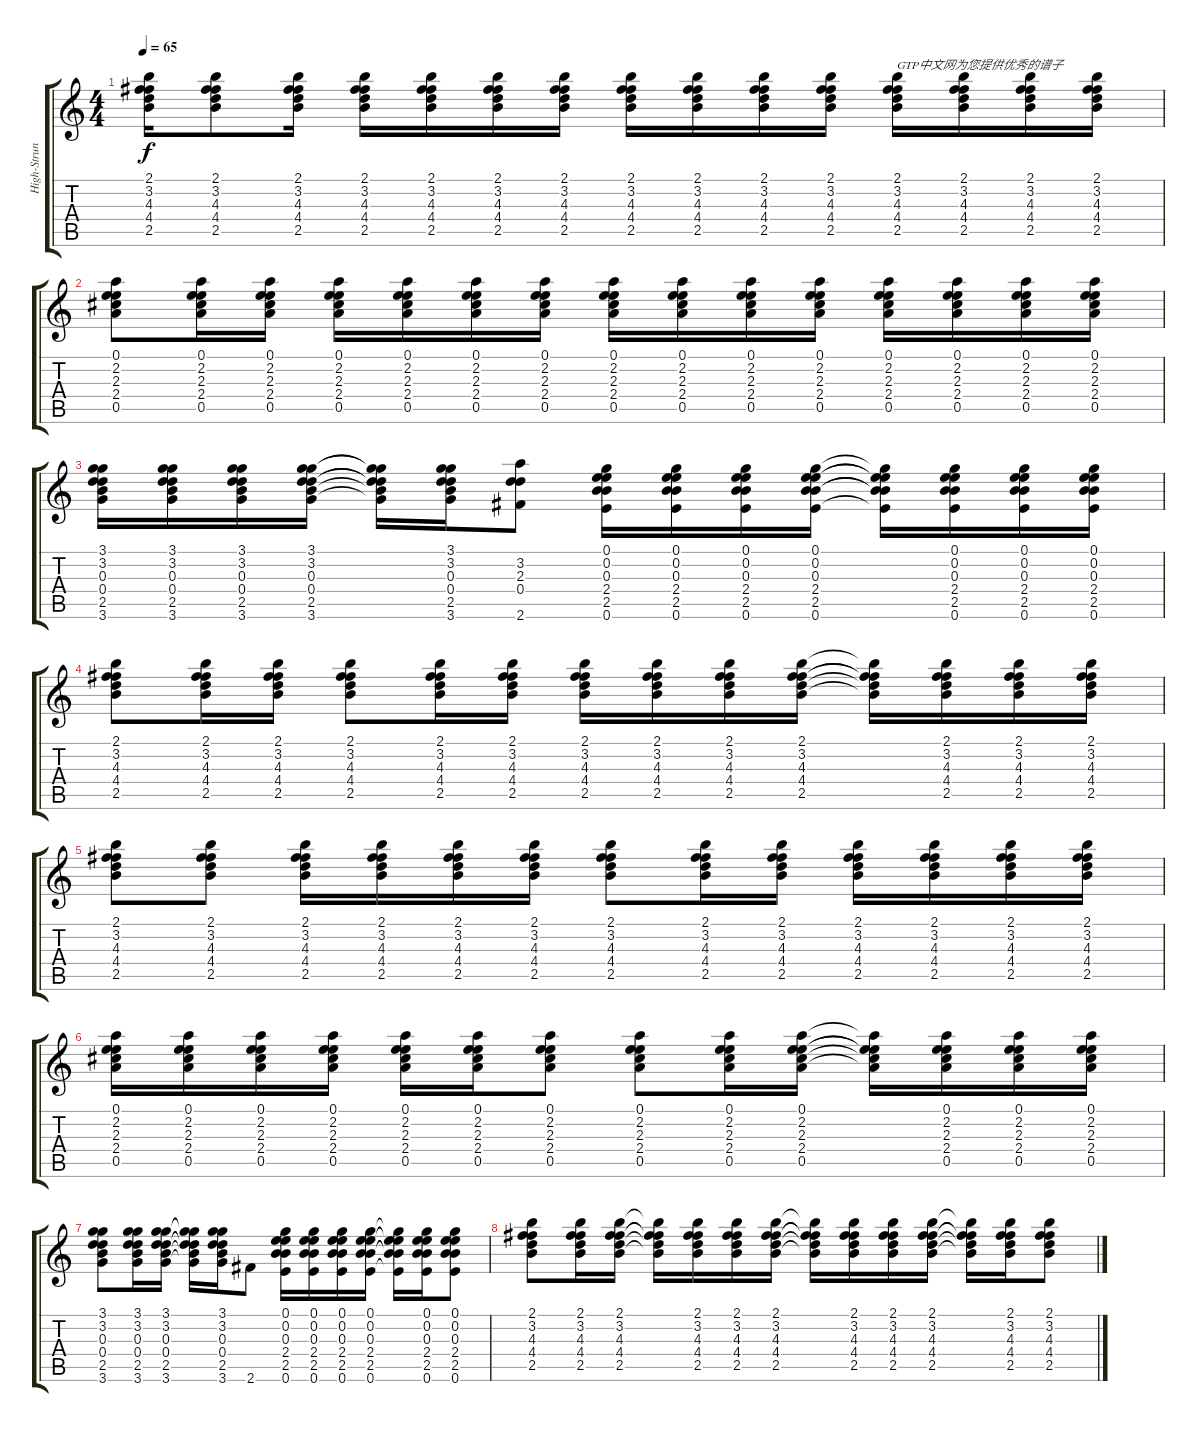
\track ("High-Strung Acoustic" "High-Strun") {instrument acousticguitarsteel}
\staff {score tabs}
\tuning (E4 B3 G4 D4 A3 E3) {hide}
\ts (4 4)
\tempo 65
\clef g2
\ks c
(2.1 3.2 4.3 4.4 2.5).16{dy f} (2.1 3.2 4.3 4.4 2.5).8 (2.1 3.2 4.3 4.4 2.5).16 (2.1 3.2 4.3 4.4 2.5).16 (2.1 3.2 4.3 4.4 2.5).16 (2.1 3.2 4.3 4.4 2.5).16 (2.1 3.2 4.3 4.4 2.5).16 (2.1 3.2 4.3 4.4 2.5).16 (2.1 3.2 4.3 4.4 2.5).16 (2.1 3.2 4.3 4.4 2.5).16 (2.1 3.2 4.3 4.4 2.5).16 (2.1 3.2 4.3 4.4 2.5).16{txt "GTP中文网为您提供优秀的谱子"} (2.1 3.2 4.3 4.4 2.5).16 (2.1 3.2 4.3 4.4 2.5).16 (2.1 3.2 4.3 4.4 2.5).16 |
(0.1 2.2 2.3 2.4 0.5).8 (0.1 2.2 2.3 2.4 0.5).16 (0.1 2.2 2.3 2.4 0.5).16 (0.1 2.2 2.3 2.4 0.5).16 (0.1 2.2 2.3 2.4 0.5).16 (0.1 2.2 2.3 2.4 0.5).16 (0.1 2.2 2.3 2.4 0.5).16 (0.1 2.2 2.3 2.4 0.5).16 (0.1 2.2 2.3 2.4 0.5).16 (0.1 2.2 2.3 2.4 0.5).16 (0.1 2.2 2.3 2.4 0.5).16 (0.1 2.2 2.3 2.4 0.5).16 (0.1 2.2 2.3 2.4 0.5).16 (0.1 2.2 2.3 2.4 0.5).16 (0.1 2.2 2.3 2.4 0.5).16 |
(3.1 3.2 0.3 0.4 2.5 3.6).16 (3.1 3.2 0.3 0.4 2.5 3.6).16 (3.1 3.2 0.3 0.4 2.5 3.6).16 (3.1 3.2 0.3 0.4 2.5 3.6).16 (3.1{t} 3.2{t} 0.3{t} 0.4{t} 2.5{t} 3.6{t}).16 (3.1 3.2 0.3 0.4 2.5 3.6).16 (3.2 2.3 0.4 2.6).8 (0.1 0.2 0.3 2.4 2.5 0.6).16 (0.1 0.2 0.3 2.4 2.5 0.6).16 (0.1 0.2 0.3 2.4 2.5 0.6).16 (0.1 0.2 0.3 2.4 2.5 0.6).16 (0.1{t} 0.2{t} 0.3{t} 2.4{t} 2.5{t} 0.6{t}).16 (0.1 0.2 0.3 2.4 2.5 0.6).16 (0.1 0.2 0.3 2.4 2.5 0.6).16 (0.1 0.2 0.3 2.4 2.5 0.6).16 |
(2.1 3.2 4.3 4.4 2.5).8 (2.1 3.2 4.3 4.4 2.5).16 (2.1 3.2 4.3 4.4 2.5).16 (2.1 3.2 4.3 4.4 2.5).8 (2.1 3.2 4.3 4.4 2.5).16 (2.1 3.2 4.3 4.4 2.5).16 (2.1 3.2 4.3 4.4 2.5).16 (2.1 3.2 4.3 4.4 2.5).16 (2.1 3.2 4.3 4.4 2.5).16 (2.1 3.2 4.3 4.4 2.5).16 (2.1{t} 3.2{t} 4.3{t} 4.4{t} 2.5{t}).16 (2.1 3.2 4.3 4.4 2.5).16 (2.1 3.2 4.3 4.4 2.5).16 (2.1 3.2 4.3 4.4 2.5).16 |
(2.1 3.2 4.3 4.4 2.5).8 (2.1 3.2 4.3 4.4 2.5).8 (2.1 3.2 4.3 4.4 2.5).16 (2.1 3.2 4.3 4.4 2.5).16 (2.1 3.2 4.3 4.4 2.5).16 (2.1 3.2 4.3 4.4 2.5).16 (2.1 3.2 4.3 4.4 2.5).8 (2.1 3.2 4.3 4.4 2.5).16 (2.1 3.2 4.3 4.4 2.5).16 (2.1 3.2 4.3 4.4 2.5).16 (2.1 3.2 4.3 4.4 2.5).16 (2.1 3.2 4.3 4.4 2.5).16 (2.1 3.2 4.3 4.4 2.5).16 |
(0.1 2.2 2.3 2.4 0.5).16 (0.1 2.2 2.3 2.4 0.5).16 (0.1 2.2 2.3 2.4 0.5).16 (0.1 2.2 2.3 2.4 0.5).16 (0.1 2.2 2.3 2.4 0.5).16 (0.1 2.2 2.3 2.4 0.5).16 (0.1 2.2 2.3 2.4 0.5).8 (0.1 2.2 2.3 2.4 0.5).8 (0.1 2.2 2.3 2.4 0.5).16 (0.1 2.2 2.3 2.4 0.5).16 (0.1{t} 2.2{t} 2.3{t} 2.4{t} 0.5{t}).16 (0.1 2.2 2.3 2.4 0.5).16 (0.1 2.2 2.3 2.4 0.5).16 (0.1 2.2 2.3 2.4 0.5).16 |
(3.1 3.2 0.3 0.4 2.5 3.6).8 (3.1 3.2 0.3 0.4 2.5 3.6).16 (3.1 3.2 0.3 0.4 2.5 3.6).16 (3.1{t} 3.2{t} 0.3{t} 0.4{t} 2.5{t} 3.6{t}).16 (3.1 3.2 0.3 0.4 2.5 3.6).16 2.6.8 (0.1 0.2 0.3 2.4 2.5 0.6).16 (0.1 0.2 0.3 2.4 2.5 0.6).16 (0.1 0.2 0.3 2.4 2.5 0.6).16 (0.1 0.2 0.3 2.4 2.5 0.6).16 (0.1{t} 0.2{t} 0.3{t} 2.4{t} 2.5{t} 0.6{t}).16 (0.1 0.2 0.3 2.4 2.5 0.6).16 (0.1 0.2 0.3 2.4 2.5 0.6).8 |
(2.1 3.2 4.3 4.4 2.5).8 (2.1 3.2 4.3 4.4 2.5).16 (2.1 3.2 4.3 4.4 2.5).16 (2.1{t} 3.2{t} 4.3{t} 4.4{t} 2.5{t}).16 (2.1 3.2 4.3 4.4 2.5).16 (2.1 3.2 4.3 4.4 2.5).16 (2.1 3.2 4.3 4.4 2.5).16 (2.1{t} 3.2{t} 4.3{t} 4.4{t} 2.5{t}).16 (2.1 3.2 4.3 4.4 2.5).16 (2.1 3.2 4.3 4.4 2.5).16 (2.1 3.2 4.3 4.4 2.5).16 (2.1{t} 3.2{t} 4.3{t} 4.4{t} 2.5{t}).16 (2.1 3.2 4.3 4.4 2.5).16 (2.1 3.2 4.3 4.4 2.5).8
